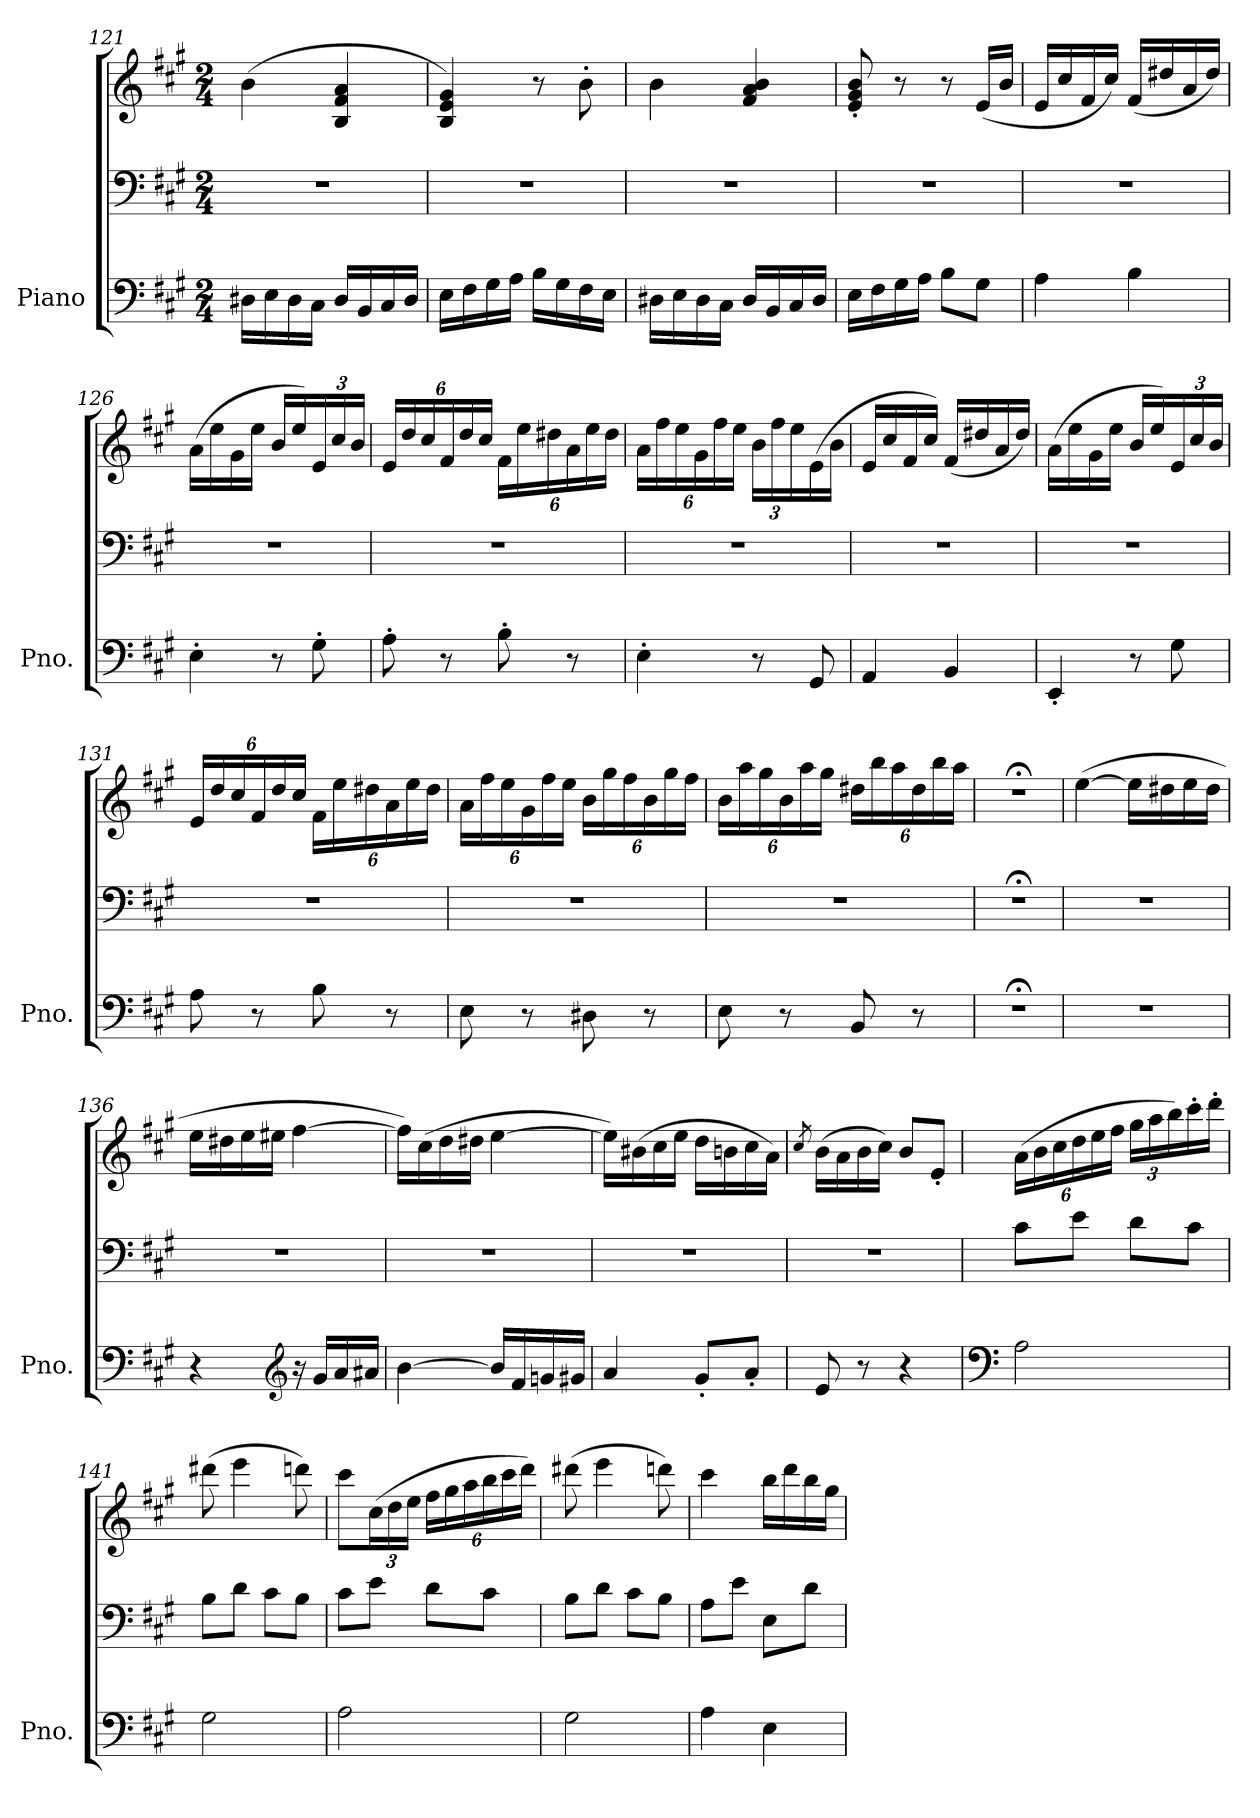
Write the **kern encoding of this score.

**kern	**kern	**kern
*part1	*part1	*part1
*staff3	*staff2	*staff1
*I"Piano	*	*
*I'Pno.	*	*
*clefF4	*clefF4	*clefG2
*k[f#c#g#]	*k[f#c#g#]	*k[f#c#g#]
*M2/4	*M2/4	*M2/4
=121	=121	=121
16D#X\LL	2r	(>4b\
16E\	.	.
16D#\	.	.
16C#\JJ	.	.
16D#/LL	.	4B/ 4f#/ 4a/
16BB/	.	.
16C#/	.	.
16D#/JJ	.	.
=122	=122	=122
16E\LL	2r	4B/ 4e/ 4g#/)
16F#\	.	.
16G#\	.	.
16A\JJ	.	.
16B\LL	.	8r
16G#\	.	.
16F#\	.	8b'\
16E\JJ	.	.
=123	=123	=123
16D#X\LL	2r	4b\
16E\	.	.
16D#\	.	.
16C#\JJ	.	.
16D#/LL	.	4f#/ 4a/ 4b/
16BB/	.	.
16C#/	.	.
16D#/JJ	.	.
=124	=124	=124
*	*	*^
16E\LL	2r	8e/' 8g#/' 8b/'	4ryy
16F#\	.	.	.
16G#\	.	8r	.
16A\JJ	.	.	.
8B\L	.	8r	4ryy
8G#\J	.	(<16e/LL	.
.	.	16b/JJ	.
*	*	*v	*v
=125	=125	=125
4A\	2r	16e/LL
.	.	16cc#/
.	.	16f#/
.	.	16cc#/JJ)
4B\	.	(<16f#/LL
.	.	16dd#X/
.	.	16a/
.	.	16dd#/JJ)
=126	=126	=126
4E'\	2r	(>16a\LL
.	.	16ee\
.	.	16g#\
.	.	16ee\JJ
8r	.	16b/LL
.	.	16ee/)
*	*	*Xbrackettup
8G#'\	.	24e/
.	.	24cc#/
.	.	24b/JJ
=127	=127	=127
8A'\	2r	24e/LL
.	.	24dd/
.	.	24cc#/
8r	.	24f#/
.	.	24dd/
.	.	24cc#/JJ
8B'\	.	24f#\LL
.	.	24ee\
.	.	24dd#X\
8r	.	24a\
.	.	24ee\
.	.	24dd#\JJ
=128	=128	=128
4E'\	2r	24a\LL
.	.	24ff#\
.	.	24ee\
.	.	24g#\
.	.	24ff#\
.	.	24ee\JJ
8r	.	24b\LL
.	.	24ff#\
.	.	24ee\
8GG#/	.	(>16e\
.	.	16b\JJ
=129	=129	=129
4AA/	2r	16e/LL
.	.	16cc#/
.	.	16f#/
.	.	16cc#/JJ)
4BB/	.	(<16f#/LL
.	.	16dd#X/
.	.	16a/
.	.	16dd#/JJ)
=130	=130	=130
4EE'/	2r	(>16a\LL
.	.	16ee\
.	.	16g#\
.	.	16ee\JJ
8r	.	16b/LL
.	.	16ee/)
8G#\	.	24e/
.	.	24cc#/
.	.	24b/JJ
=131	=131	=131
8A\	2r	24e/LL
.	.	24dd/
.	.	24cc#/
8r	.	24f#/
.	.	24dd/
.	.	24cc#/JJ
8B\	.	24f#\LL
.	.	24ee\
.	.	24dd#X\
8r	.	24a\
.	.	24ee\
.	.	24dd#\JJ
=132	=132	=132
8E\	2r	24a\LL
.	.	24ff#\
.	.	24ee\
8r	.	24g#\
.	.	24ff#\
.	.	24ee\JJ
8D#X\	.	24b\LL
.	.	24gg#\
.	.	24ff#\
8r	.	24b\
.	.	24gg#\
.	.	24ff#\JJ
=133	=133	=133
8E\	2r	24b\LL
.	.	24aa\
.	.	24gg#\
8r	.	24b\
.	.	24aa\
.	.	24gg#\JJ
8BB/	.	24dd#X\LL
.	.	24bb\
.	.	24aa\
8r	.	24dd#\
.	.	24bb\
.	.	24aa\JJ
=134	=134	=134
2r;<	2r;<	2r;<
=135	=135	=135
2r	2r	(>[4ee\
.	.	16ee\LL]
.	.	16dd#X\
.	.	16ee\
.	.	16dd#\JJ
=136	=136	=136
4r	2r	16ee\LL
.	.	16dd#X\
.	.	16ee\
.	.	16ee#X\JJ
*clefG2	*	*
16r	.	[4ff#\
16g#/LL	.	.
16a/	.	.
16a#X/JJ	.	.
=137	=137	=137
[4b\	2r	16ff#\LL])
.	.	(>16cc#\
.	.	16dd\
.	.	16dd#X\JJ
16b/LL]	.	[4ee\
16f#/	.	.
16gn/	.	.
16g#X/JJ	.	.
=138	=138	=138
4a/	2r	16ee\LL])
.	.	(>16b#X\
.	.	16cc#\
.	.	16ee\JJ
8g#'/L	.	16dd\LL
.	.	16bn\
8a'/J	.	16cc#\
.	.	16a\JJ)
=139	=139	=139
.	.	8qcc#/
8e/	2r	(>16b\LL
.	.	16a\
8r	.	16b\
.	.	16cc#\JJ)
4r	.	8b/L
.	.	8e'/J
=140	=140	=140
*clefF4	*	*
2A\	8c#\L	(>24a\LL
.	.	24b\
.	.	24cc#\
.	8e\J	24dd\
.	.	24ee\
.	.	24ff#\JJ
.	8d\L	24gg#\LL
.	.	24aa\
.	.	24bb\)
.	8c#\J	16ccc#'\
.	.	16ddd'\JJ
=141	=141	=141
2G#\	8B\L	(>8ddd#X\
.	8d\J	4eee\
.	8c#\L	.
.	8B\J	8dddn\)
=142	=142	=142
2A\	8c#\L	8ccc#\L
.	8e\J	(>24cc#\L
.	.	24dd\
.	.	24ee\JJ
.	8d\L	24ff#\LL
.	.	24gg#\
.	.	24aa\
.	8c#\J	24bb\
.	.	24ccc#\
.	.	24ddd\JJ)
=143	=143	=143
2G#\	8B\L	(>8ddd#X\
.	8d\J	4eee\
.	8c#\L	.
.	8B\J	8dddn\)
=144	=144	=144
4A\	8A\L	4ccc#\
.	8e\J	.
4E\	8E\L	16bb\LL
.	.	16ddd\
.	8d\J	16bb\
.	.	16gg#\JJ
=	=	=
*-	*-	*-
